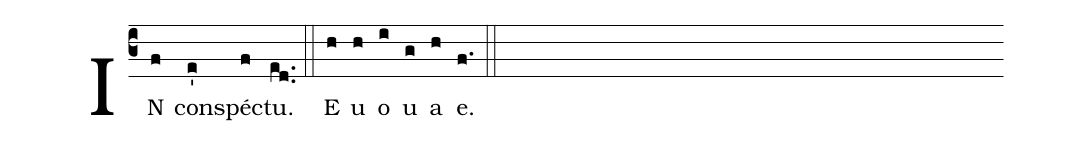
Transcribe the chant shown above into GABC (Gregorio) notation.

%%
(c3) IN(f) con(e')spéc(f)tu.(ed..) (::) E(h) u(h) o(i) u(g) a(h) e.(f.) (::)
